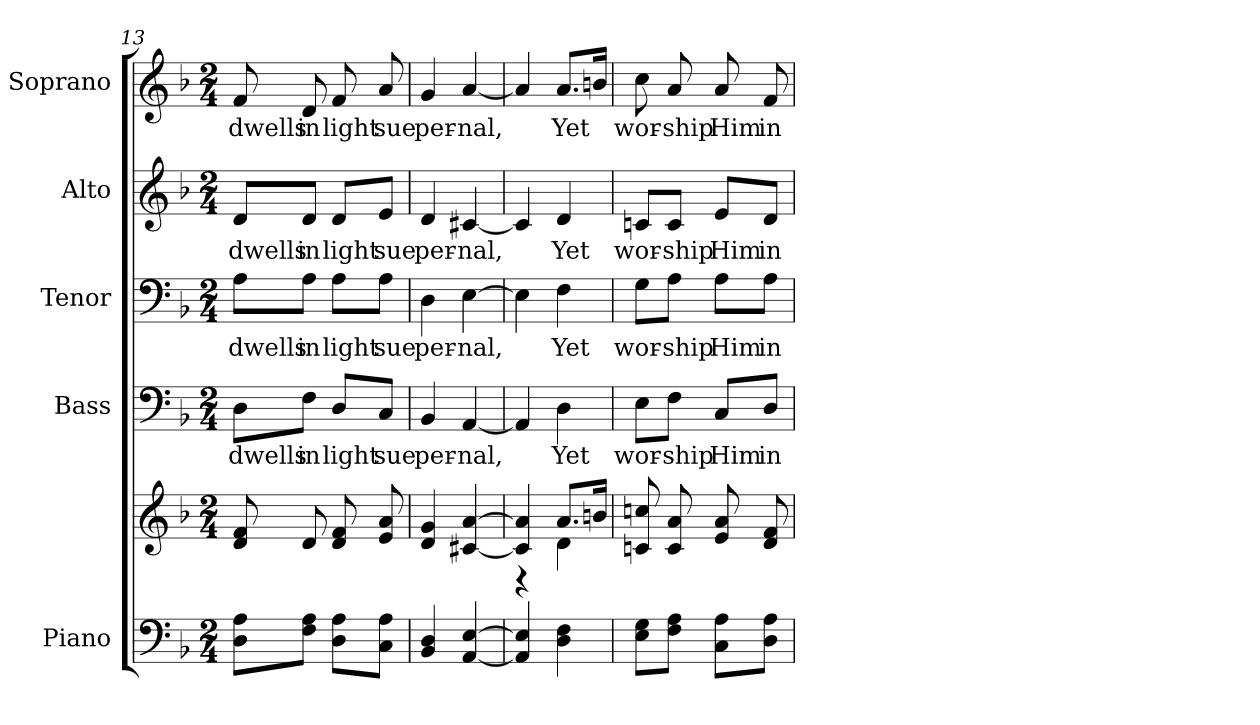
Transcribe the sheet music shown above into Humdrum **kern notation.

**kern	**kern	**kern	**text	**kern	**text	**kern	**text	**kern	**text
*part5	*part5	*part4	*part4	*part3	*part3	*part2	*part2	*part1	*part1
*staff6	*staff5	*staff4	*staff4	*staff3	*staff3	*staff2	*staff2	*staff1	*staff1
*I"Piano	*	*I"Bass	*	*I"Tenor	*	*I"Alto	*	*I"Soprano	*
*I'Pno.	*	*I'B.	*	*I'T.	*	*I'A.	*	*I'S.	*
*clefF4	*clefG2	*clefF4	*	*clefF4	*	*clefG2	*	*clefG2	*
*k[b-]	*k[b-]	*k[b-]	*	*k[b-]	*	*k[b-]	*	*k[b-]	*
*F:	*F:	*F:	*	*F:	*	*F:	*	*F:	*
*M2/4	*M2/4	*M2/4	*	*M2/4	*	*M2/4	*	*M2/4	*
=13	=13	=13	=13	=13	=13	=13	=13	=13	=13
!	!	!	!LO:LY:b:color=#000000	!	!	!	!	!	!
!	!	!	!	!	!LO:LY:b:color=#000000	!	!	!	!
!	!	!	!	!	!	!	!LO:LY:b:color=#000000	!	!
!	!	!	!	!	!	!	!	!	!LO:LY:b:color=#000000
8Di\ 8Ai\L	8di/ 8fi	8Di\L	dwells	8Ai\L	dwells	8di/L	dwells	8fi/	dwells
!	!	!	!LO:LY:b:color=#000000	!	!	!	!	!	!
!	!	!	!	!	!LO:LY:b:color=#000000	!	!	!	!
!	!	!	!	!	!	!	!LO:LY:b:color=#000000	!	!
!	!	!	!	!	!	!	!	!	!LO:LY:b:color=#000000
8Fi\ 8Ai\J	8di/	8Fi\J	in	8Ai\J	in	8di/J	in	8di/	in
!	!	!	!LO:LY:b:color=#000000	!	!	!	!	!	!
!	!	!	!	!	!LO:LY:b:color=#000000	!	!	!	!
!	!	!	!	!	!	!	!LO:LY:b:color=#000000	!	!
!	!	!	!	!	!	!	!	!	!LO:LY:b:color=#000000
8Di\ 8Ai\L	8di/ 8fi	8Di/L	light	8Ai\L	light	8di/L	light	8fi/	light
!	!	!	!LO:LY:b:color=#000000	!	!	!	!	!	!
!	!	!	!	!	!LO:LY:b:color=#000000	!	!	!	!
!	!	!	!	!	!	!	!LO:LY:b:color=#000000	!	!
!	!	!	!	!	!	!	!	!	!LO:LY:b:color=#000000
8Ci\ 8Ai\J	8ei/ 8ai	8Ci/J	sue	8Ai\J	sue	8ei/J	sue	8ai/	sue
!!LO:PB:g=z
=14	=14	=14	=14	=14	=14	=14	=14	=14	=14
!	!	!	!LO:LY:b:color=#000000	!	!	!	!	!	!
!	!	!	!	!	!LO:LY:b:color=#000000	!	!	!	!
!	!	!	!	!	!	!	!LO:LY:b:color=#000000	!	!
!	!	!	!	!	!	!	!	!	!LO:LY:b:color=#000000
4BB-i/ 4Di	4di/ 4gi	4BB-i/	per-	4Di\	per-	4di/	per-	4gi/	per-
!	!	!	!LO:LY:b:color=#000000	!	!	!	!	!	!
!	!	!	!	!	!LO:LY:b:color=#000000	!	!	!	!
!	!	!	!	!	!	!	!LO:LY:b:color=#000000	!	!
!	!	!	!	!	!	!	!	!	!LO:LY:b:color=#000000
[<4AAi/ [>4Ei	[<4c#Xi/ [>4ai	[<4AAi/	-nal,	[>4Ei\	-nal,	[<4c#Xi/	-nal,	[<4ai/	-nal,
=15	=15	=15	=15	=15	=15	=15	=15	=15	=15
*	*^	*	*	*	*	*	*	*	*
4AAi/] 4Ei]	4c#i/] 4ai]	4r	4AAi/]	.	4Ei\]	.	4c#i/]	.	4ai/]	.
!	!	!	!	!LO:LY:b:color=#000000	!	!	!	!	!	!
!	!	!	!	!	!	!LO:LY:b:color=#000000	!	!	!	!
!	!	!	!	!	!	!	!	!LO:LY:b:color=#000000	!	!
!	!	!	!	!	!	!	!	!	!	!LO:LY:b:color=#000000
4Di\ 4Fi	8.ai/L	4di\	4Di\	Yet	4Fi\	Yet	4di/	Yet	8.ai/L	Yet
.	16bni/Jk	.	.	.	.	.	.	.	16bni/Jk	.
*	*v	*v	*	*	*	*	*	*	*	*
=16	=16	=16	=16	=16	=16	=16	=16	=16	=16
!	!	!	!LO:LY:b:color=#000000	!	!	!	!	!	!
!	!	!	!	!	!LO:LY:b:color=#000000	!	!	!	!
!	!	!	!	!	!	!	!LO:LY:b:color=#000000	!	!
!	!	!	!	!	!	!	!	!	!LO:LY:b:color=#000000
8Ei\ 8Gi\L	8cni/ 8ccni	8Ei\L	wor-	8Gi\L	wor-	8cni/L	wor-	8cci\	wor-
!	!	!	!LO:LY:b:color=#000000	!	!	!	!	!	!
!	!	!	!	!	!LO:LY:b:color=#000000	!	!	!	!
!	!	!	!	!	!	!	!LO:LY:b:color=#000000	!	!
!	!	!	!	!	!	!	!	!	!LO:LY:b:color=#000000
8Fi\ 8Ai\J	8ci/ 8ai	8Fi\J	-ship	8Ai\J	-ship	8ci/J	-ship	8ai/	-ship
!	!	!	!LO:LY:b:color=#000000	!	!	!	!	!	!
!	!	!	!	!	!LO:LY:b:color=#000000	!	!	!	!
!	!	!	!	!	!	!	!LO:LY:b:color=#000000	!	!
!	!	!	!	!	!	!	!	!	!LO:LY:b:color=#000000
8Ci\ 8Ai\L	8ei/ 8ai	8Ci/L	Him	8Ai\L	Him	8ei/L	Him	8ai/	Him
!	!	!	!LO:LY:b:color=#000000	!	!	!	!	!	!
!	!	!	!	!	!LO:LY:b:color=#000000	!	!	!	!
!	!	!	!	!	!	!	!LO:LY:b:color=#000000	!	!
!	!	!	!	!	!	!	!	!	!LO:LY:b:color=#000000
8Di\ 8Ai\J	8di/ 8fi	8Di/J	in	8Ai\J	in	8di/J	in	8fi/	in
=	=	=	=	=	=	=	=	=	=
*-	*-	*-	*-	*-	*-	*-	*-	*-	*-
